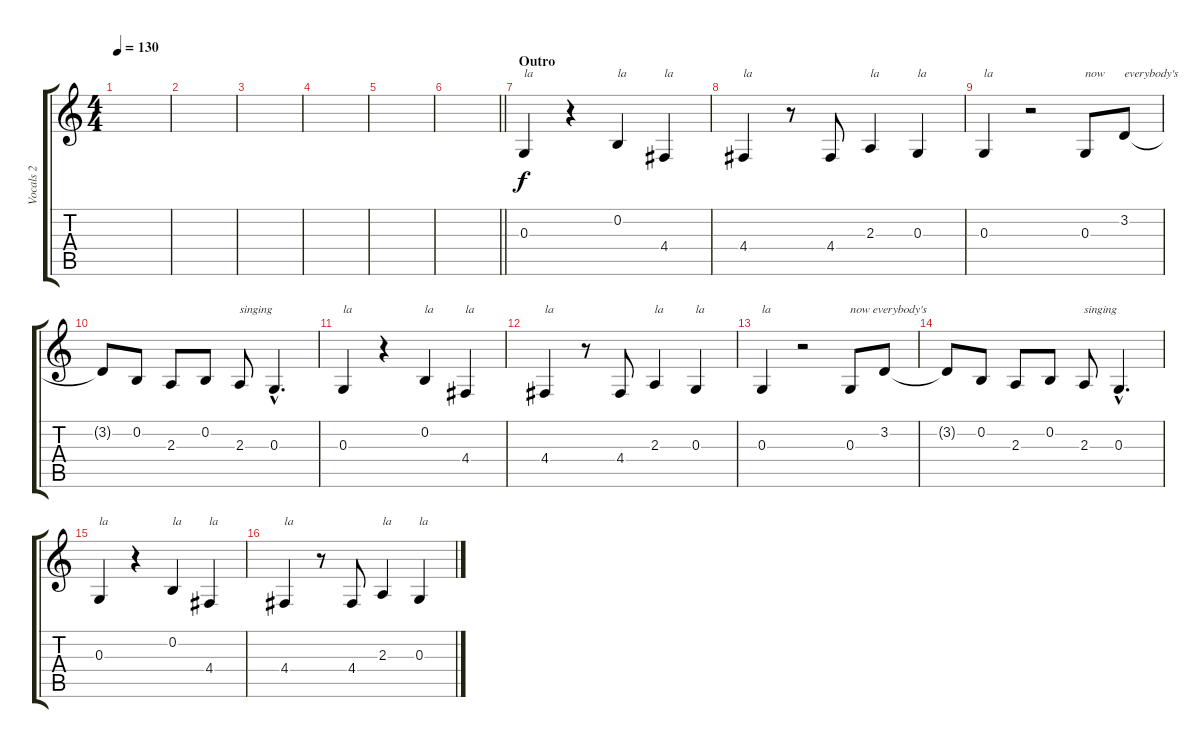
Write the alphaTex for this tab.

\track ("Vocals 2" "Vocals 2") {instrument clarinet}
\staff {score tabs}
\tuning (E4 B3 G3 D3 A2 E2) {hide}
\ts (4 4)
\tempo 130
\clef g2
\ks c
|
|
|
|
|
\barLineRight lightlight
|
\section ("" "Outro")
0.3.4{txt "la"} r.4 0.2.4{txt "la"} 4.4.4{txt "la"} |
4.4.4{txt "la"} r.8 4.4.8 2.3.4{txt "la"} 0.3.4{txt "la"} |
0.3.4{txt "la"} r.2 0.3.8{txt "now"} 3.2.8{txt "everybody's"} |
3.2{t}.8 0.2.8 2.3.8 0.2.8 2.3.8{txt "singing"} 0.3{hac}.4{d} |
0.3.4{txt "la"} r.4 0.2.4{txt "la"} 4.4.4{txt "la"} |
4.4.4{txt "la"} r.8 4.4.8 2.3.4{txt "la"} 0.3.4{txt "la"} |
0.3.4{txt "la"} r.2 0.3.8{txt "now everybody's"} 3.2.8 |
3.2{t}.8 0.2.8 2.3.8 0.2.8 2.3.8{txt "singing"} 0.3{hac}.4{d} |
0.3.4{txt "la"} r.4 0.2.4{txt "la"} 4.4.4{txt "la"} |
4.4.4{txt "la"} r.8 4.4.8 2.3.4{txt "la"} 0.3.4{txt "la"}
